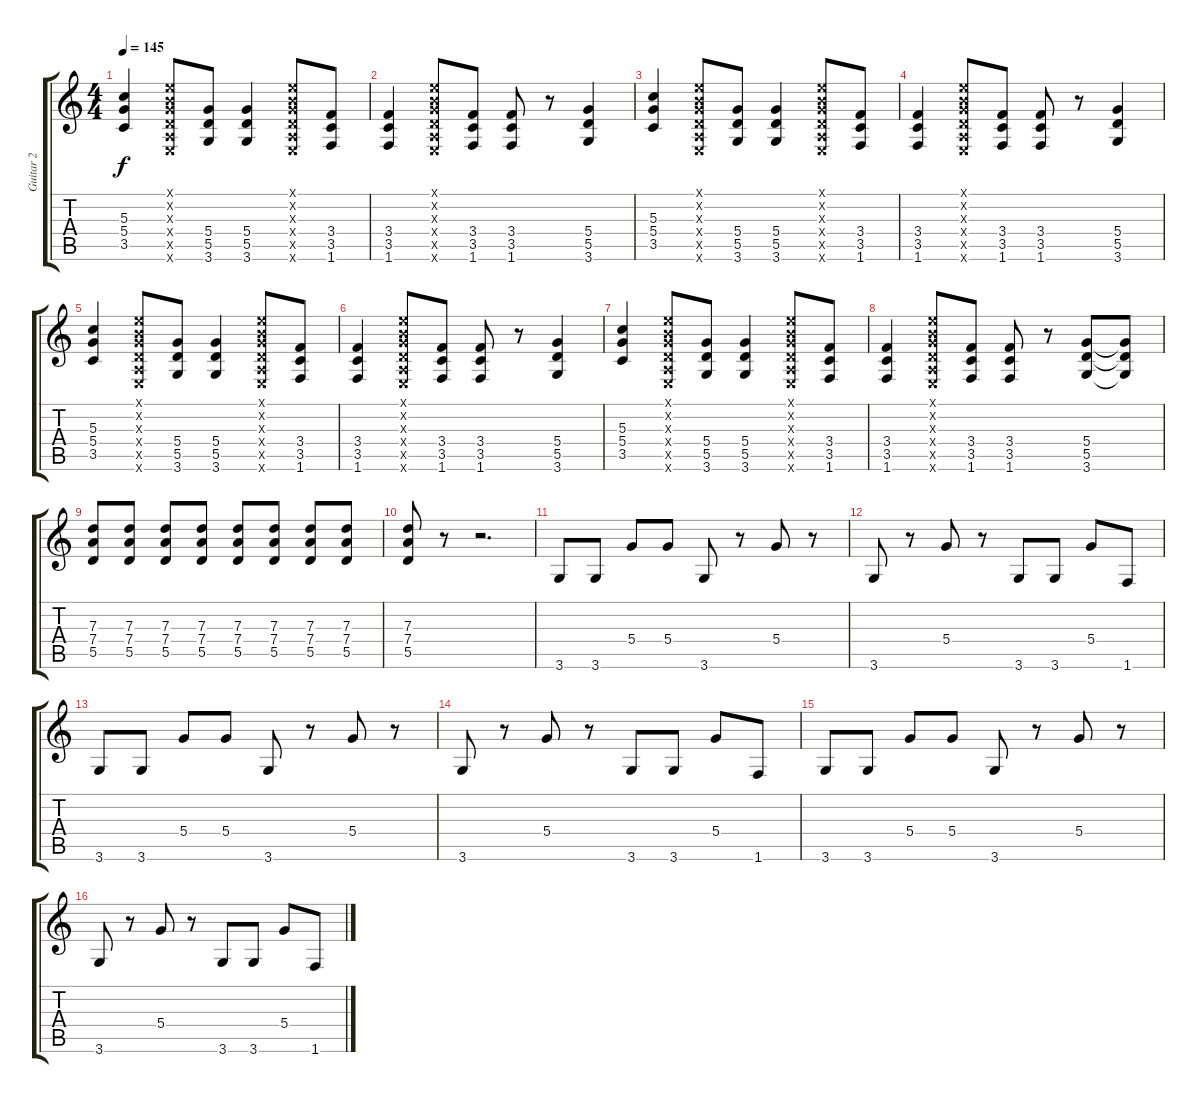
\track ("Guitar 2" "Guitar 2") {instrument distortionguitar}
\staff {score tabs}
\tuning (E4 B3 G3 D3 A2 E2) {hide}
\ts (4 4)
\tempo 145
\clef g2
\ks c
(5.3 5.4 3.5).4{dy f} (0.1{x} 0.2{x} 0.3{x} 0.4{x} 0.5{x} 0.6{x}).8 (5.4 5.5 3.6).8 (5.4 5.5 3.6).4 (0.1{x} 0.2{x} 0.3{x} 0.4{x} 0.5{x} 0.6{x}).8 (3.4 3.5 1.6).8 |
(3.4 3.5 1.6).4 (0.1{x} 0.2{x} 0.3{x} 0.4{x} 0.5{x} 0.6{x}).8 (3.4 3.5 1.6).8 (3.4 3.5 1.6).8 r.8 (5.4 5.5 3.6).4 |
(5.3 5.4 3.5).4 (0.1{x} 0.2{x} 0.3{x} 0.4{x} 0.5{x} 0.6{x}).8 (5.4 5.5 3.6).8 (5.4 5.5 3.6).4 (0.1{x} 0.2{x} 0.3{x} 0.4{x} 0.5{x} 0.6{x}).8 (3.4 3.5 1.6).8 |
(3.4 3.5 1.6).4 (0.1{x} 0.2{x} 0.3{x} 0.4{x} 0.5{x} 0.6{x}).8 (3.4 3.5 1.6).8 (3.4 3.5 1.6).8 r.8 (5.4 5.5 3.6).4 |
(5.3 5.4 3.5).4 (0.1{x} 0.2{x} 0.3{x} 0.4{x} 0.5{x} 0.6{x}).8 (5.4 5.5 3.6).8 (5.4 5.5 3.6).4 (0.1{x} 0.2{x} 0.3{x} 0.4{x} 0.5{x} 0.6{x}).8 (3.4 3.5 1.6).8 |
(3.4 3.5 1.6).4 (0.1{x} 0.2{x} 0.3{x} 0.4{x} 0.5{x} 0.6{x}).8 (3.4 3.5 1.6).8 (3.4 3.5 1.6).8 r.8 (5.4 5.5 3.6).4 |
(5.3 5.4 3.5).4 (0.1{x} 0.2{x} 0.3{x} 0.4{x} 0.5{x} 0.6{x}).8 (5.4 5.5 3.6).8 (5.4 5.5 3.6).4 (0.1{x} 0.2{x} 0.3{x} 0.4{x} 0.5{x} 0.6{x}).8 (3.4 3.5 1.6).8 |
(3.4 3.5 1.6).4 (0.1{x} 0.2{x} 0.3{x} 0.4{x} 0.5{x} 0.6{x}).8 (3.4 3.5 1.6).8 (3.4 3.5 1.6).8 r.8 (5.4 5.5 3.6).8 (5.4{t} 5.5{t} 3.6{t}).8 |
(7.3 7.4 5.5).8 (7.3 7.4 5.5).8 (7.3 7.4 5.5).8 (7.3 7.4 5.5).8 (7.3 7.4 5.5).8 (7.3 7.4 5.5).8 (7.3 7.4 5.5).8 (7.3 7.4 5.5).8 |
(7.3 7.4 5.5).8 r.8 r.2{d} |
3.6.8 3.6.8 5.4.8 5.4.8 3.6.8 r.8 5.4.8 r.8 |
3.6.8 r.8 5.4.8 r.8 3.6.8 3.6.8 5.4.8 1.6.8 |
3.6.8 3.6.8 5.4.8 5.4.8 3.6.8 r.8 5.4.8 r.8 |
3.6.8 r.8 5.4.8 r.8 3.6.8 3.6.8 5.4.8 1.6.8 |
3.6.8 3.6.8 5.4.8 5.4.8 3.6.8 r.8 5.4.8 r.8 |
3.6.8 r.8 5.4.8 r.8 3.6.8 3.6.8 5.4.8 1.6.8
